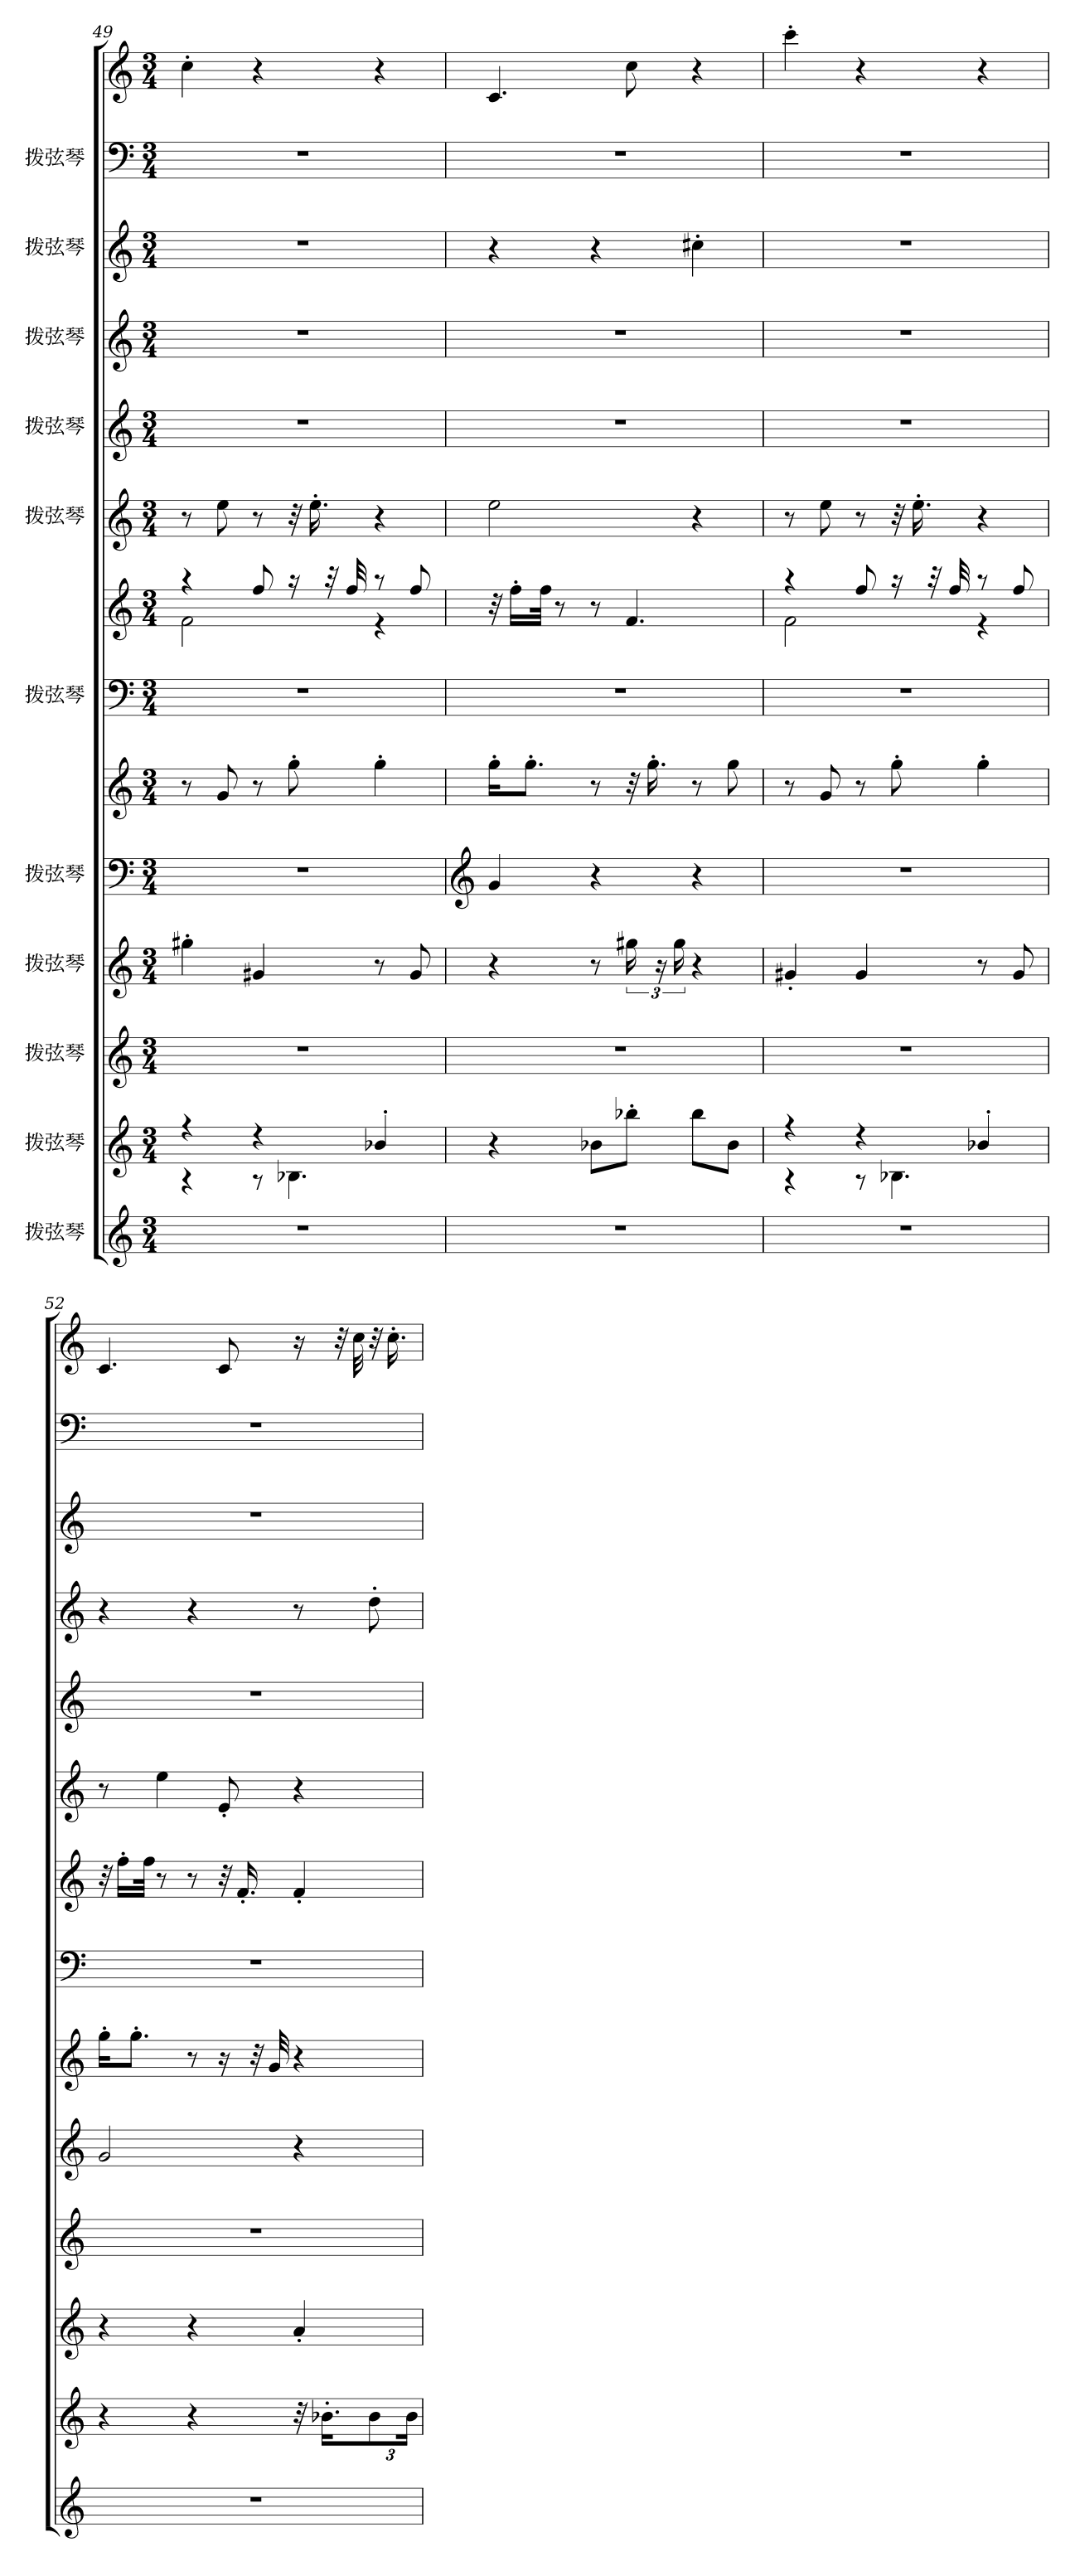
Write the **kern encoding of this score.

**kern	**kern	**kern	**kern	**kern	**kern	**kern	**kern	**kern	**kern	**kern	**kern	**kern	**kern
*part11	*part10	*part9	*part8	*part7	*part7	*part6	*part6	*part5	*part4	*part3	*part2	*part1	*part1
*staff14	*staff13	*staff12	*staff11	*staff10	*staff9	*staff8	*staff7	*staff6	*staff5	*staff4	*staff3	*staff2	*staff1
*I"拨弦琴	*I"拨弦琴	*I"拨弦琴	*I"拨弦琴	*I"拨弦琴	*	*I"拨弦琴	*	*I"拨弦琴	*I"拨弦琴	*I"拨弦琴	*I"拨弦琴	*I"拨弦琴	*
!!LO:PB:g=z
*clefG2	*clefG2	*clefG2	*clefG2	*clefF4	*clefG2	*clefF4	*clefG2	*clefG2	*clefG2	*clefG2	*clefG2	*clefF4	*clefG2
*k[]	*k[]	*k[]	*k[]	*k[]	*k[]	*k[]	*k[]	*k[]	*k[]	*k[]	*k[]	*k[]	*k[]
*M3/4	*M3/4	*M3/4	*M3/4	*M3/4	*M3/4	*M3/4	*M3/4	*M3/4	*M3/4	*M3/4	*M3/4	*M3/4	*M3/4
=49	=49	=49	=49	=49	=49	=49	=49	=49	=49	=49	=49	=49	=49
*	*^	*	*	*	*	*	*^	*	*	*	*	*	*
2.r	4r	4r	2.r	4gg#X'\	2.r	8r	2.r	4r	2f\	8r	2.r	2.r	2.r	2.r	4cc'\
.	.	.	.	.	.	8g/	.	.	.	8ee\	.	.	.	.	.
.	4r	8r	.	4g#X/	.	8r	.	8ff/	.	8r	.	.	.	.	4r
.	.	4.B-X\	.	.	.	8gg'\	.	16r	.	32r	.	.	.	.	.
.	.	.	.	.	.	.	.	.	.	16.ee'\	.	.	.	.	.
.	.	.	.	.	.	.	.	32r	.	.	.	.	.	.	.
.	.	.	.	.	.	.	.	32ff/	.	.	.	.	.	.	.
.	4b-X'/	.	.	8r	.	4gg'\	.	8r	4r	4r	.	.	.	.	4r
.	.	.	.	8g#/	.	.	.	8ff/	.	.	.	.	.	.	.
*	*v	*v	*	*	*	*	*	*v	*v	*	*	*	*	*	*
=50	=50	=50	=50	=50	=50	=50	=50	=50	=50	=50	=50	=50	=50
*	*	*	*	*clefG2	*	*	*	*	*	*	*	*	*
2.r	4r	2.r	4r	4g/	16gg'\KL	2.r	32r	2ee\	2.r	2.r	4r	2.r	4.c/
.	.	.	.	.	.	.	16ff'\LL	.	.	.	.	.	.
.	.	.	.	.	8.gg'\J	.	.	.	.	.	.	.	.
.	.	.	.	.	.	.	32ff\JJk	.	.	.	.	.	.
.	.	.	.	.	.	.	8r	.	.	.	.	.	.
.	8b-X\L	.	8r	4r	8r	.	8r	.	.	.	4r	.	.
.	8bb-X'\J	.	24gg#X\	.	32r	.	4.f/	.	.	.	.	.	8cc\
.	.	.	.	.	16.gg'\	.	.	.	.	.	.	.	.
.	.	.	24r	.	.	.	.	.	.	.	.	.	.
.	.	.	24gg#\	.	.	.	.	.	.	.	.	.	.
.	8bb-\L	.	4r	4r	8r	.	.	4r	.	.	4cc#X'\	.	4r
.	8b-\J	.	.	.	8gg\	.	.	.	.	.	.	.	.
=51	=51	=51	=51	=51	=51	=51	=51	=51	=51	=51	=51	=51	=51
*	*^	*	*	*	*	*	*^	*	*	*	*	*	*
2.r	4r	4r	2.r	4g#X'/	2.r	8r	2.r	4r	2f\	8r	2.r	2.r	2.r	2.r	4ccc'\
.	.	.	.	.	.	8g/	.	.	.	8ee\	.	.	.	.	.
.	4r	8r	.	4g#/	.	8r	.	8ff/	.	8r	.	.	.	.	4r
.	.	4.B-X\	.	.	.	8gg'\	.	16r	.	32r	.	.	.	.	.
.	.	.	.	.	.	.	.	.	.	16.ee'\	.	.	.	.	.
.	.	.	.	.	.	.	.	32r	.	.	.	.	.	.	.
.	.	.	.	.	.	.	.	32ff/	.	.	.	.	.	.	.
.	4b-X'/	.	.	8r	.	4gg'\	.	8r	4r	4r	.	.	.	.	4r
.	.	.	.	8g#/	.	.	.	8ff/	.	.	.	.	.	.	.
*	*v	*v	*	*	*	*	*	*v	*v	*	*	*	*	*	*
!!LO:PB:g=z
=52	=52	=52	=52	=52	=52	=52	=52	=52	=52	=52	=52	=52	=52
2.r	4r	4r	2.r	2g/	16gg'\KL	2.r	32r	8r	2.r	4r	2.r	2.r	4.c/
.	.	.	.	.	.	.	16ff'\LL	.	.	.	.	.	.
.	.	.	.	.	8.gg'\J	.	.	.	.	.	.	.	.
.	.	.	.	.	.	.	32ff\JJk	.	.	.	.	.	.
.	.	.	.	.	.	.	8r	4ee\	.	.	.	.	.
.	4r	4r	.	.	8r	.	8r	.	.	4r	.	.	.
.	.	.	.	.	16r	.	32r	8e'/	.	.	.	.	8c/
.	.	.	.	.	.	.	16.f'/	.	.	.	.	.	.
.	.	.	.	.	32r	.	.	.	.	.	.	.	.
.	.	.	.	.	32g/	.	.	.	.	.	.	.	.
.	32r	4a'/	.	4r	4r	.	4f'/	4r	.	8r	.	.	16r
.	16.b-X'\KL	.	.	.	.	.	.	.	.	.	.	.	.
.	.	.	.	.	.	.	.	.	.	.	.	.	32r
.	.	.	.	.	.	.	.	.	.	.	.	.	32cc\
*	*Xbrackettup	*	*	*	*	*	*	*	*	*	*	*	*
.	12b-\	.	.	.	.	.	.	.	.	8dd'\	.	.	32r
.	.	.	.	.	.	.	.	.	.	.	.	.	16.cc'\
.	24b-\Jk	.	.	.	.	.	.	.	.	.	.	.	.
=	=	=	=	=	=	=	=	=	=	=	=	=	=
*-	*-	*-	*-	*-	*-	*-	*-	*-	*-	*-	*-	*-	*-
